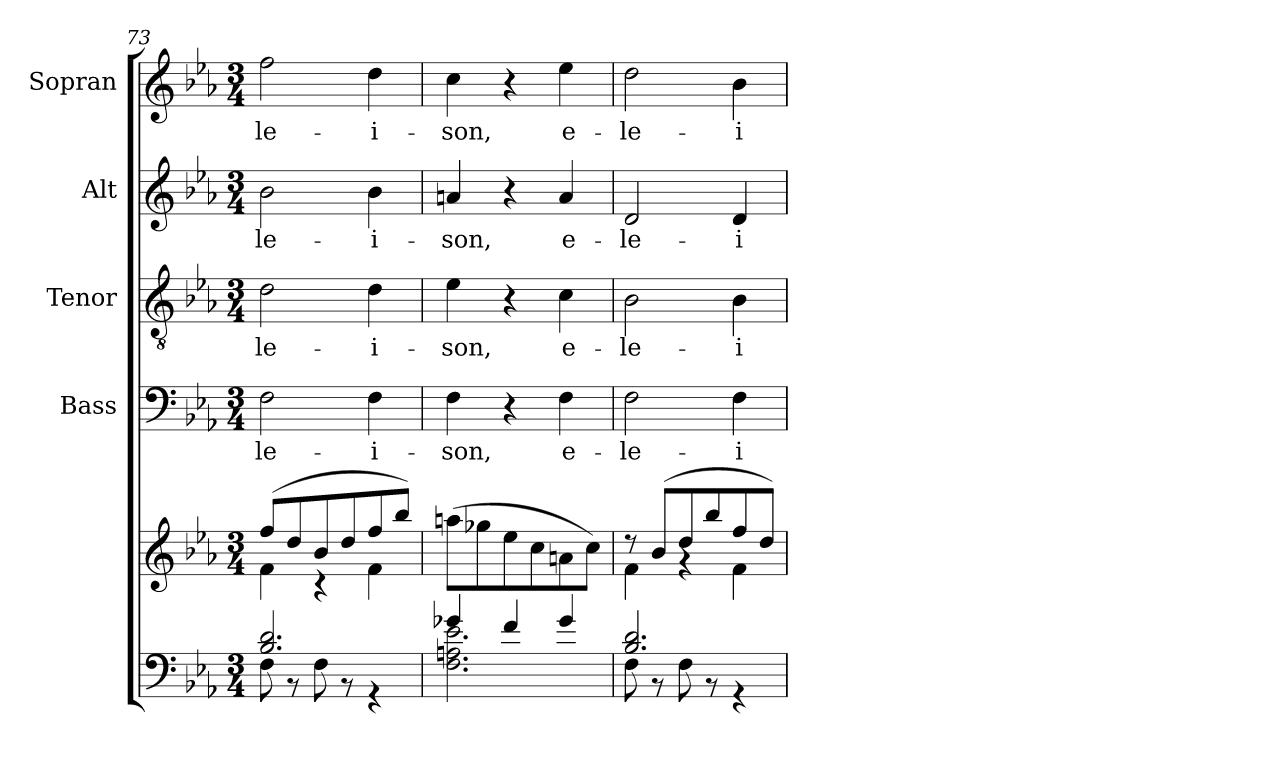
**kern	**kern	**kern	**text	**kern	**text	**kern	**text	**kern	**text
*part5	*part5	*part4	*part4	*part3	*part3	*part2	*part2	*part1	*part1
*staff6	*staff5	*staff4	*staff4	*staff3	*staff3	*staff2	*staff2	*staff1	*staff1
*	*	*I"Bass	*	*I"Tenor	*	*I"Alt	*	*I"Sopran	*
*	*	*I'B.	*	*I'T.	*	*I'A.	*	*I'S.	*
*clefF4	*clefG2	*clefF4	*	*clefGv2	*	*clefG2	*	*clefG2	*
*k[b-e-a-]	*k[b-e-a-]	*k[b-e-a-]	*	*k[b-e-a-]	*	*k[b-e-a-]	*	*k[b-e-a-]	*
*E-:	*E-:	*E-:	*	*E-:	*	*E-:	*	*E-:	*
*M3/4	*M3/4	*M3/4	*	*M3/4	*	*M3/4	*	*M3/4	*
=73	=73	=73	=73	=73	=73	=73	=73	=73	=73
*^	*^	*	*	*	*	*	*	*	*
!	!	!	!	!	!LO:LY:b	!	!LO:LY:b	!	!LO:LY:b	!	!LO:LY:b
2.B-/ 2.d/	8F\	(>8ff/L	4f\	2F\	-le-	2d\	-le-	2b-\	-le-	2ff\	-le-
.	8r	8dd/	.	.	.	.	.	.	.	.	.
.	8F\	8b-/	4rc	.	.	.	.	.	.	.	.
.	8r	8dd/	.	.	.	.	.	.	.	.	.
!	!	!	!	!	!LO:LY:b	!	!LO:LY:b	!	!LO:LY:b	!	!LO:LY:b
.	4r	8ff/	4f\	4F\	-i-	4d\	-i-	4b-\	-i-	4dd\	-i-
.	.	8bb-/J)	.	.	.	.	.	.	.	.	.
*	*	*v	*v	*	*	*	*	*	*	*	*
!!LO:LB:g=z
=74	=74	=74	=74	=74	=74	=74	=74	=74	=74	=74
!	!	!	!	!LO:LY:b	!	!LO:LY:b	!	!LO:LY:b	!	!LO:LY:b
4g-X/	2.F\ 2.An\ 2.e-\	(>8aan\L	4F\	-son,	4e-\	-son,	4an/	-son,	4cc\	-son,
.	.	8gg-X\	.	.	.	.	.	.	.	.
4f/	.	8ee-\	4r	.	4r	.	4r	.	4r	.
.	.	8cc\	.	.	.	.	.	.	.	.
!	!	!	!	!LO:LY:b	!	!LO:LY:b	!	!LO:LY:b	!	!LO:LY:b
4g-/	.	8an\	4F\	e-	4c\	e-	4a/	e-	4ee-\	e-
.	.	8cc\J)	.	.	.	.	.	.	.	.
=75	=75	=75	=75	=75	=75	=75	=75	=75	=75	=75
*	*	*^	*	*	*	*	*	*	*	*
!	!	!	!	!	!LO:LY:b	!	!LO:LY:b	!	!LO:LY:b	!	!LO:LY:b
2.B-/ 2.d/	8F\	8rcc	4f\	2F\	-le-	2B-\	-le-	2d/	-le-	2dd\	-le-
.	8r	(>8b-/L	.	.	.	.	.	.	.	.	.
.	8F\	8dd/	4rf	.	.	.	.	.	.	.	.
.	8r	8bb-/	.	.	.	.	.	.	.	.	.
!	!	!	!	!	!LO:LY:b	!	!LO:LY:b	!	!LO:LY:b	!	!LO:LY:b
.	4r	8ff/	4f\	4F\	-i-	4B-\	-i-	4d/	-i-	4b-\	-i-
.	.	8dd/J)	.	.	.	.	.	.	.	.	.
*v	*v	*	*	*	*	*	*	*	*	*	*
*	*v	*v	*	*	*	*	*	*	*	*
=	=	=	=	=	=	=	=	=	=
*-	*-	*-	*-	*-	*-	*-	*-	*-	*-
